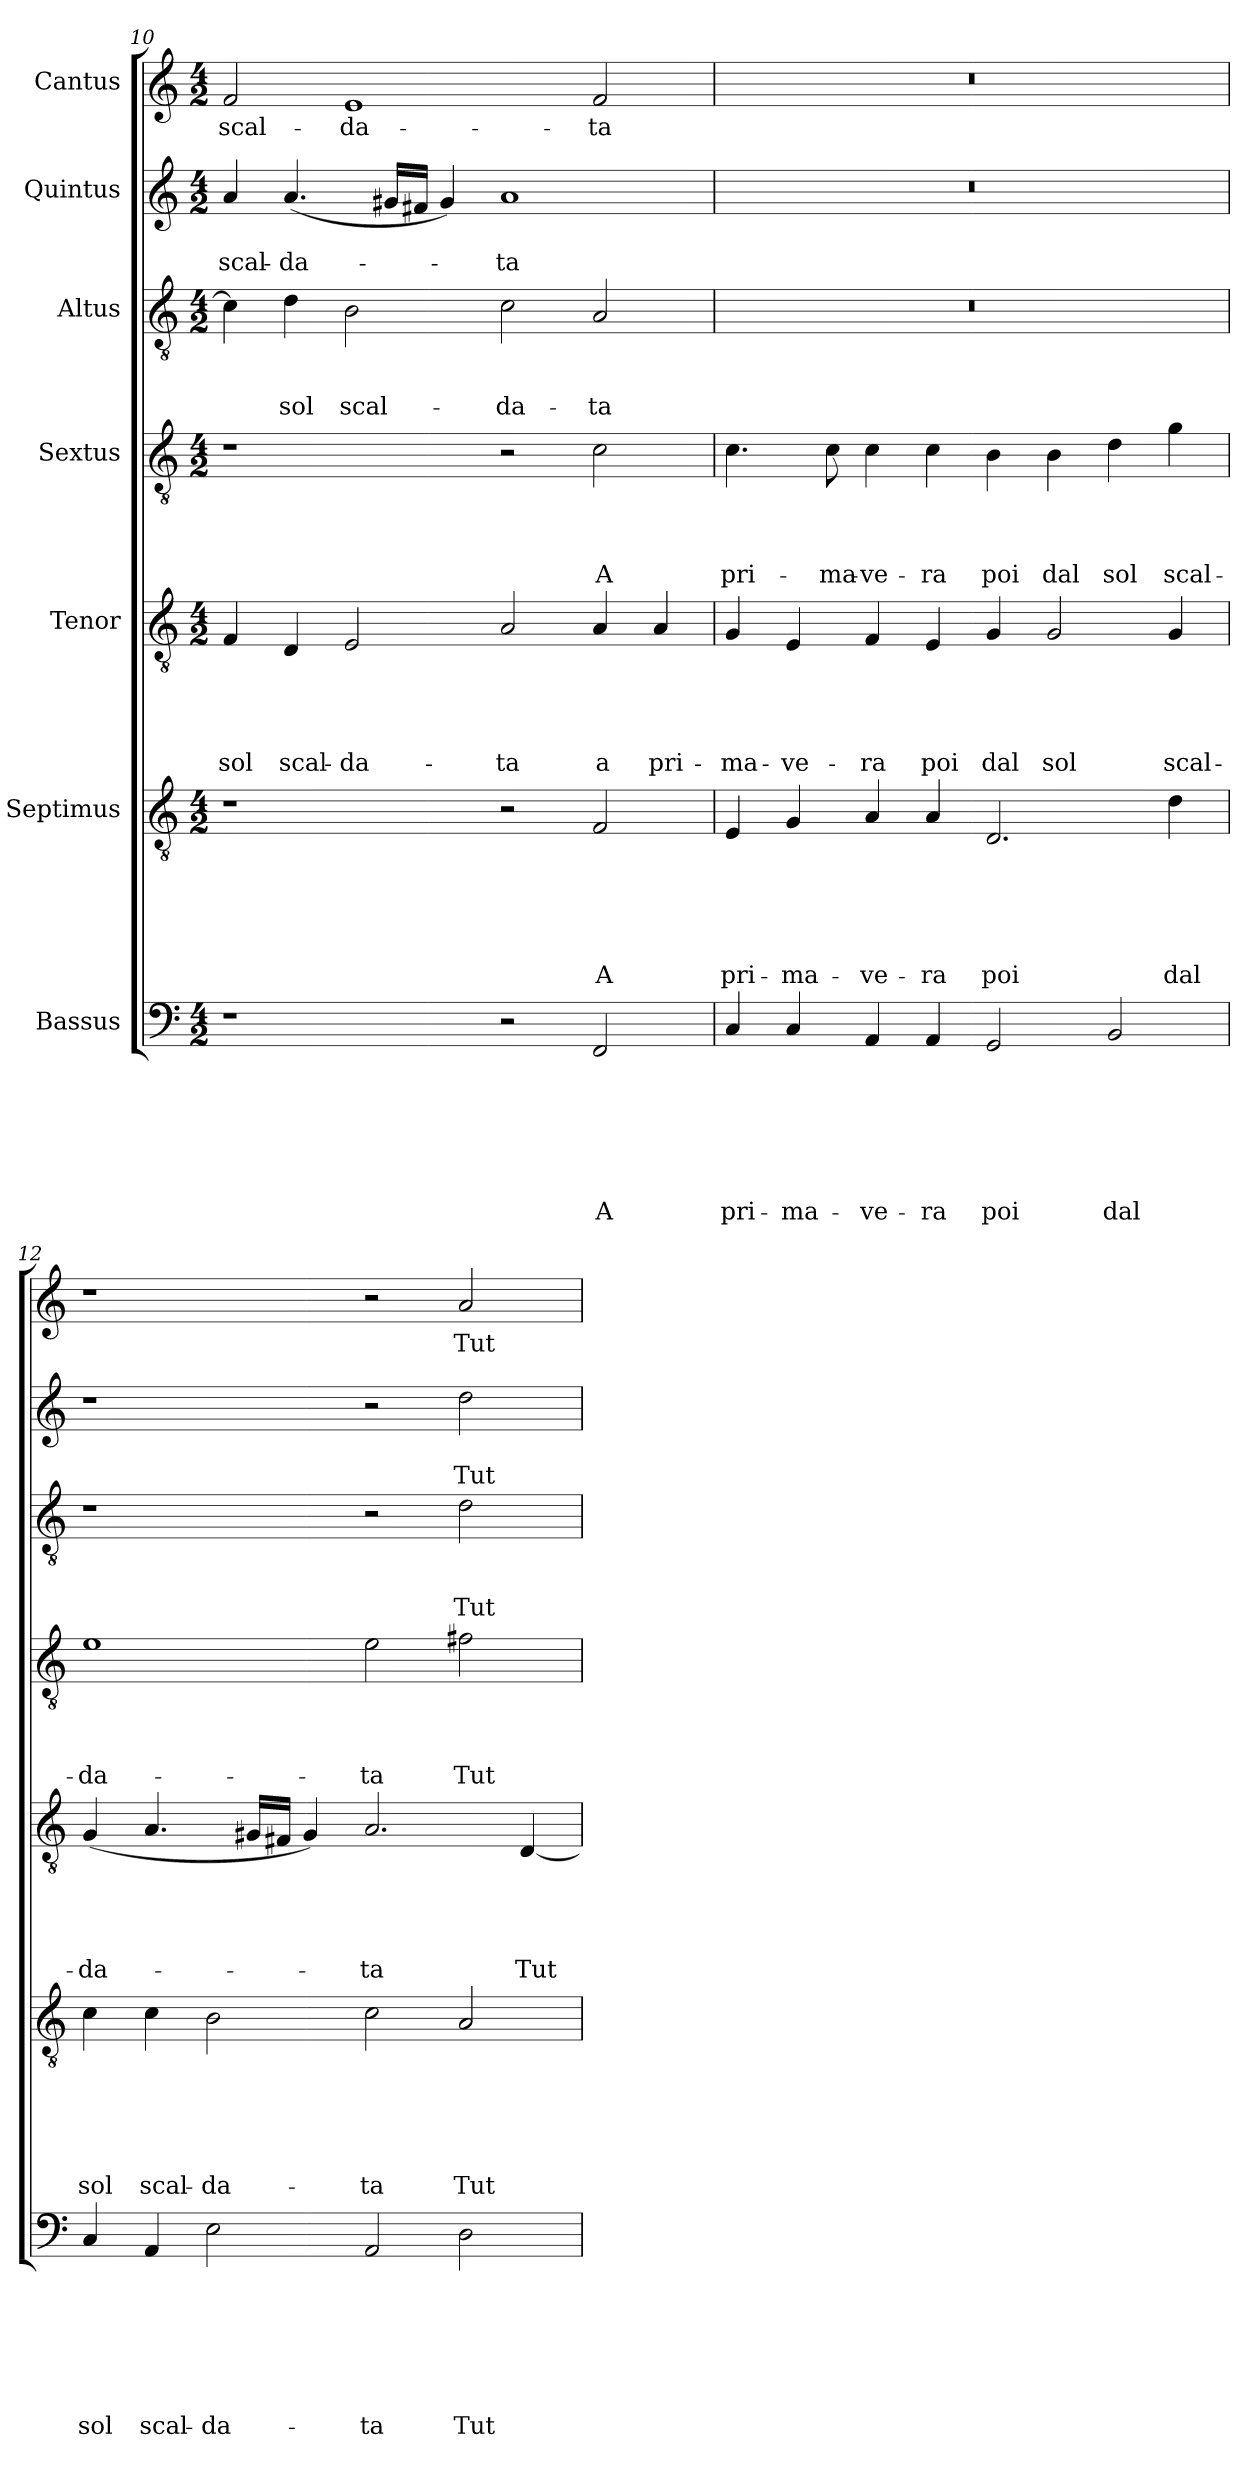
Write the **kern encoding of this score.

**kern	**text	**text	**text	**text	**text	**text	**text	**kern	**text	**text	**text	**text	**text	**text	**kern	**text	**text	**text	**text	**text	**kern	**text	**text	**text	**text	**kern	**text	**text	**text	**kern	**text	**text	**kern	**text
*part7	*part7	*part7	*part7	*part7	*part7	*part7	*part7	*part6	*part6	*part6	*part6	*part6	*part6	*part6	*part5	*part5	*part5	*part5	*part5	*part5	*part4	*part4	*part4	*part4	*part4	*part3	*part3	*part3	*part3	*part2	*part2	*part2	*part1	*part1
*staff7	*staff7	*staff7	*staff7	*staff7	*staff7	*staff7	*staff7	*staff6	*staff6	*staff6	*staff6	*staff6	*staff6	*staff6	*staff5	*staff5	*staff5	*staff5	*staff5	*staff5	*staff4	*staff4	*staff4	*staff4	*staff4	*staff3	*staff3	*staff3	*staff3	*staff2	*staff2	*staff2	*staff1	*staff1
*I"Bassus	*	*	*	*	*	*	*	*I"Septimus	*	*	*	*	*	*	*I"Tenor	*	*	*	*	*	*I"Sextus	*	*	*	*	*I"Altus	*	*	*	*I"Quintus	*	*	*I"Cantus	*
*clefF4	*	*	*	*	*	*	*	*clefGv2	*	*	*	*	*	*	*clefGv2	*	*	*	*	*	*clefGv2	*	*	*	*	*clefGv2	*	*	*	*clefG2	*	*	*clefG2	*
*k[]	*	*	*	*	*	*	*	*k[]	*	*	*	*	*	*	*k[]	*	*	*	*	*	*k[]	*	*	*	*	*k[]	*	*	*	*k[]	*	*	*k[]	*
*C:	*	*	*	*	*	*	*	*C:	*	*	*	*	*	*	*C:	*	*	*	*	*	*C:	*	*	*	*	*C:	*	*	*	*C:	*	*	*C:	*
*M4/2	*	*	*	*	*	*	*	*M4/2	*	*	*	*	*	*	*M4/2	*	*	*	*	*	*M4/2	*	*	*	*	*M4/2	*	*	*	*M4/2	*	*	*M4/2	*
=10	=10	=10	=10	=10	=10	=10	=10	=10	=10	=10	=10	=10	=10	=10	=10	=10	=10	=10	=10	=10	=10	=10	=10	=10	=10	=10	=10	=10	=10	=10	=10	=10	=10	=10
!	!	!	!	!	!	!	!	!	!	!	!	!	!	!	!	!	!	!	!	!LO:LY:b:rj	!	!	!	!	!	!	!	!	!	!	!	!LO:LY:b	!	!LO:LY:b
1r	.	.	.	.	.	.	.	1r	.	.	.	.	.	.	4F/	.	.	.	.	sol	1r	.	.	.	.	4c\]	.	.	.	4a/	.	scal-	2f/	scal-
!	!	!	!	!	!	!	!	!	!	!	!	!	!	!	!	!	!	!	!	!LO:LY:b:rj	!	!	!	!	!	!	!	!	!LO:LY:b	!	!	!LO:LY:b	!	!
.	.	.	.	.	.	.	.	.	.	.	.	.	.	.	4D/	.	.	.	.	scal-	.	.	.	.	.	4d\	.	.	sol	(<4.a/	.	-da-	.	.
!	!	!	!	!	!	!	!	!	!	!	!	!	!	!	!	!	!	!	!	!LO:LY:b:rj	!	!	!	!	!	!	!	!	!LO:LY:b	!	!	!	!	!LO:LY:b
.	.	.	.	.	.	.	.	.	.	.	.	.	.	.	2E/	.	.	.	.	-da-	.	.	.	.	.	2B\	.	.	scal-	.	.	.	1e	-da-
.	.	.	.	.	.	.	.	.	.	.	.	.	.	.	.	.	.	.	.	.	.	.	.	.	.	.	.	.	.	16g#X/LL	.	.	.	.
.	.	.	.	.	.	.	.	.	.	.	.	.	.	.	.	.	.	.	.	.	.	.	.	.	.	.	.	.	.	16f#X/JJ	.	.	.	.
.	.	.	.	.	.	.	.	.	.	.	.	.	.	.	.	.	.	.	.	.	.	.	.	.	.	.	.	.	.	4g#/)	.	.	.	.
!	!	!	!	!	!	!	!	!	!	!	!	!	!	!	!	!	!	!	!	!LO:LY:b:rj	!	!	!	!	!	!	!	!	!LO:LY:b	!	!	!LO:LY:b	!	!
2r	.	.	.	.	.	.	.	2r	.	.	.	.	.	.	2A/	.	.	.	.	-ta	2r	.	.	.	.	2c\	.	.	-da-	1a	.	-ta	.	.
!	!	!	!	!	!	!	!LO:LY:b	!	!	!	!	!	!	!LO:LY:b	!	!	!	!	!	!LO:LY:b:rj	!	!	!	!	!LO:LY:b	!	!	!	!LO:LY:b	!	!	!	!	!LO:LY:b
2FF/	.	.	.	.	.	.	A	2F/	.	.	.	.	.	A	4A/	.	.	.	.	a	2c\	.	.	.	A	2A/	.	.	-ta	.	.	.	2f/	-ta
!	!	!	!	!	!	!	!	!	!	!	!	!	!	!	!	!	!	!	!	!LO:LY:b:rj	!	!	!	!	!	!	!	!	!	!	!	!	!	!
.	.	.	.	.	.	.	.	.	.	.	.	.	.	.	4A/	.	.	.	.	pri-	.	.	.	.	.	.	.	.	.	.	.	.	.	.
=11	=11	=11	=11	=11	=11	=11	=11	=11	=11	=11	=11	=11	=11	=11	=11	=11	=11	=11	=11	=11	=11	=11	=11	=11	=11	=11	=11	=11	=11	=11	=11	=11	=11	=11
!	!	!	!	!	!	!	!LO:LY:b	!	!	!	!	!	!	!LO:LY:b	!	!	!	!	!	!LO:LY:b:rj	!	!	!	!	!LO:LY:b	!	!	!	!	!	!	!	!	!
4C/	.	.	.	.	.	.	pri-	4E/	.	.	.	.	.	pri-	4G/	.	.	.	.	-ma-	4.c\	.	.	.	pri-	0r	.	.	.	0r	.	.	0r	.
!	!	!	!	!	!	!	!LO:LY:b	!	!	!	!	!	!	!LO:LY:b	!	!	!	!	!	!LO:LY:b:rj	!	!	!	!	!	!	!	!	!	!	!	!	!	!
4C/	.	.	.	.	.	.	-ma-	4G/	.	.	.	.	.	-ma-	4E/	.	.	.	.	-ve-	.	.	.	.	.	.	.	.	.	.	.	.	.	.
!	!	!	!	!	!	!	!	!	!	!	!	!	!	!	!	!	!	!	!	!	!	!	!	!	!LO:LY:b	!	!	!	!	!	!	!	!	!
.	.	.	.	.	.	.	.	.	.	.	.	.	.	.	.	.	.	.	.	.	8c\	.	.	.	-ma-	.	.	.	.	.	.	.	.	.
!	!	!	!	!	!	!	!LO:LY:b	!	!	!	!	!	!	!LO:LY:b	!	!	!	!	!	!LO:LY:b:rj	!	!	!	!	!LO:LY:b	!	!	!	!	!	!	!	!	!
4AA/	.	.	.	.	.	.	-ve-	4A/	.	.	.	.	.	-ve-	4F/	.	.	.	.	-ra	4c\	.	.	.	-ve-	.	.	.	.	.	.	.	.	.
!	!	!	!	!	!	!	!LO:LY:b	!	!	!	!	!	!	!LO:LY:b	!	!	!	!	!	!LO:LY:b:rj	!	!	!	!	!LO:LY:b	!	!	!	!	!	!	!	!	!
4AA/	.	.	.	.	.	.	-ra	4A/	.	.	.	.	.	-ra	4E/	.	.	.	.	poi	4c\	.	.	.	-ra	.	.	.	.	.	.	.	.	.
!	!	!	!	!	!	!	!LO:LY:b	!	!	!	!	!	!	!LO:LY:b	!	!	!	!	!	!LO:LY:b:rj	!	!	!	!	!LO:LY:b	!	!	!	!	!	!	!	!	!
2GG/	.	.	.	.	.	.	poi	2.D/	.	.	.	.	.	poi	4G/	.	.	.	.	dal	4B\	.	.	.	poi	.	.	.	.	.	.	.	.	.
!	!	!	!	!	!	!	!	!	!	!	!	!	!	!	!	!	!	!	!	!LO:LY:b:rj	!	!	!	!	!LO:LY:b	!	!	!	!	!	!	!	!	!
.	.	.	.	.	.	.	.	.	.	.	.	.	.	.	2G/	.	.	.	.	sol	4B\	.	.	.	dal	.	.	.	.	.	.	.	.	.
!	!	!	!	!	!	!	!LO:LY:b	!	!	!	!	!	!	!	!	!	!	!	!	!	!	!	!	!	!LO:LY:b	!	!	!	!	!	!	!	!	!
2BB/	.	.	.	.	.	.	dal	.	.	.	.	.	.	.	.	.	.	.	.	.	4d\	.	.	.	sol	.	.	.	.	.	.	.	.	.
!	!	!	!	!	!	!	!	!	!	!	!	!	!	!LO:LY:b	!	!	!	!	!	!LO:LY:b:rj	!	!	!	!	!LO:LY:b	!	!	!	!	!	!	!	!	!
.	.	.	.	.	.	.	.	4d\	.	.	.	.	.	dal	4G/	.	.	.	.	scal-	4g\	.	.	.	scal-	.	.	.	.	.	.	.	.	.
!!LO:PB:g=z
=12	=12	=12	=12	=12	=12	=12	=12	=12	=12	=12	=12	=12	=12	=12	=12	=12	=12	=12	=12	=12	=12	=12	=12	=12	=12	=12	=12	=12	=12	=12	=12	=12	=12	=12
!	!	!	!	!	!	!	!LO:LY:b	!	!	!	!	!	!	!LO:LY:b	!	!	!	!	!	!LO:LY:b:rj	!	!	!	!	!LO:LY:b	!	!	!	!	!	!	!	!	!
4C/	.	.	.	.	.	.	sol	4c\	.	.	.	.	.	sol	(<4G/	.	.	.	.	-da-	1e	.	.	.	-da-	1r	.	.	.	1r	.	.	1r	.
!	!	!	!	!	!	!	!LO:LY:b	!	!	!	!	!	!	!LO:LY:b	!	!	!	!	!	!	!	!	!	!	!	!	!	!	!	!	!	!	!	!
4AA/	.	.	.	.	.	.	scal-	4c\	.	.	.	.	.	scal-	4.A/	.	.	.	.	.	.	.	.	.	.	.	.	.	.	.	.	.	.	.
!	!	!	!	!	!	!	!LO:LY:b	!	!	!	!	!	!	!LO:LY:b	!	!	!	!	!	!	!	!	!	!	!	!	!	!	!	!	!	!	!	!
2E\	.	.	.	.	.	.	-da-	2B\	.	.	.	.	.	-da-	.	.	.	.	.	.	.	.	.	.	.	.	.	.	.	.	.	.	.	.
.	.	.	.	.	.	.	.	.	.	.	.	.	.	.	16G#X/LL	.	.	.	.	.	.	.	.	.	.	.	.	.	.	.	.	.	.	.
.	.	.	.	.	.	.	.	.	.	.	.	.	.	.	16F#X/JJ	.	.	.	.	.	.	.	.	.	.	.	.	.	.	.	.	.	.	.
.	.	.	.	.	.	.	.	.	.	.	.	.	.	.	4G#/)	.	.	.	.	.	.	.	.	.	.	.	.	.	.	.	.	.	.	.
!	!	!	!	!	!	!	!LO:LY:b	!	!	!	!	!	!	!LO:LY:b	!	!	!	!	!	!LO:LY:b:rj	!	!	!	!	!LO:LY:b	!	!	!	!	!	!	!	!	!
2AA/	.	.	.	.	.	.	-ta	2c\	.	.	.	.	.	-ta	2.A/	.	.	.	.	-ta	2e\	.	.	.	-ta	2r	.	.	.	2r	.	.	2r	.
!	!	!	!	!	!	!	!LO:LY:b	!	!	!	!	!	!	!LO:LY:b	!	!	!	!	!	!	!	!	!	!	!LO:LY:b	!	!	!	!LO:LY:b	!	!	!LO:LY:b	!	!LO:LY:b
2D\	.	.	.	.	.	.	Tut-	2A/	.	.	.	.	.	Tut-	.	.	.	.	.	.	2f#X\	.	.	.	Tut-	2d\	.	.	Tut-	2dd\	.	Tut-	2a/	Tut-
!	!	!	!	!	!	!	!	!	!	!	!	!	!	!	!	!	!	!	!	!LO:LY:b:rj	!	!	!	!	!	!	!	!	!	!	!	!	!	!
.	.	.	.	.	.	.	.	.	.	.	.	.	.	.	[<4D/	.	.	.	.	Tut-	.	.	.	.	.	.	.	.	.	.	.	.	.	.
=	=	=	=	=	=	=	=	=	=	=	=	=	=	=	=	=	=	=	=	=	=	=	=	=	=	=	=	=	=	=	=	=	=	=
*-	*-	*-	*-	*-	*-	*-	*-	*-	*-	*-	*-	*-	*-	*-	*-	*-	*-	*-	*-	*-	*-	*-	*-	*-	*-	*-	*-	*-	*-	*-	*-	*-	*-	*-
